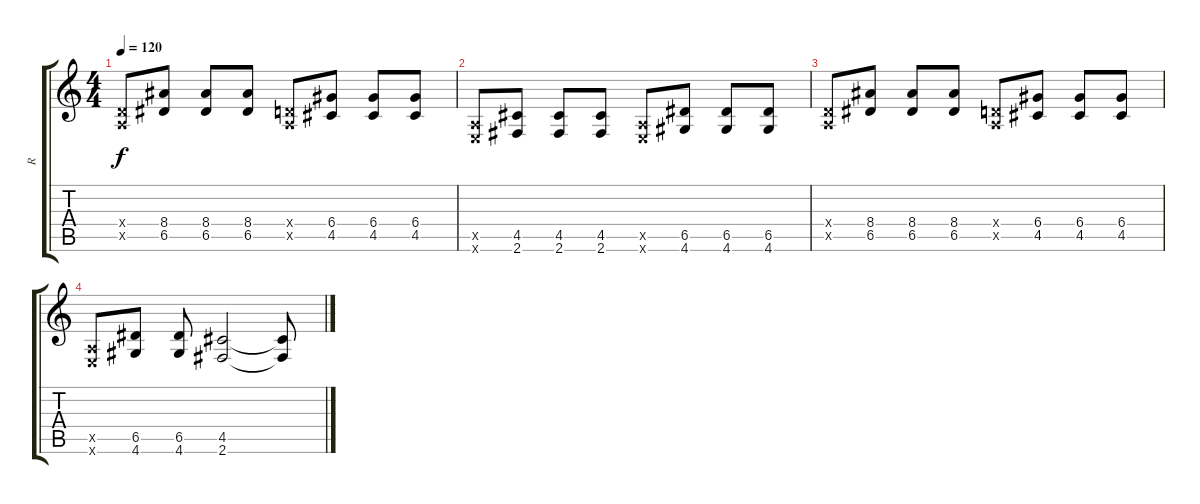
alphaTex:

\track ("R" "R") {instrument distortionguitar}
\staff {score tabs}
\tuning (E4 B3 G3 D3 A2 E2) {hide}
\ts (4 4)
\tempo 120
\clef g2
\ks c
(0.4{x} 0.5{x}).8{dy f} (8.4 6.5).8 (8.4 6.5).8 (8.4 6.5).8 (0.4{x} 0.5{x}).8 (6.4 4.5).8 (6.4 4.5).8 (6.4 4.5).8 |
(0.5{x} 0.6{x}).8 (4.5 2.6).8 (4.5 2.6).8 (4.5 2.6).8 (0.5{x} 0.6{x}).8 (6.5 4.6).8 (6.5 4.6).8 (6.5 4.6).8 |
(0.4{x} 0.5{x}).8 (8.4 6.5).8 (8.4 6.5).8 (8.4 6.5).8 (0.4{x} 0.5{x}).8 (6.4 4.5).8 (6.4 4.5).8 (6.4 4.5).8 |
(0.5{x} 0.6{x}).8 (6.5 4.6).8 (6.5 4.6).8 (4.5 2.6).2 (4.5{t} 2.6{t}).8
